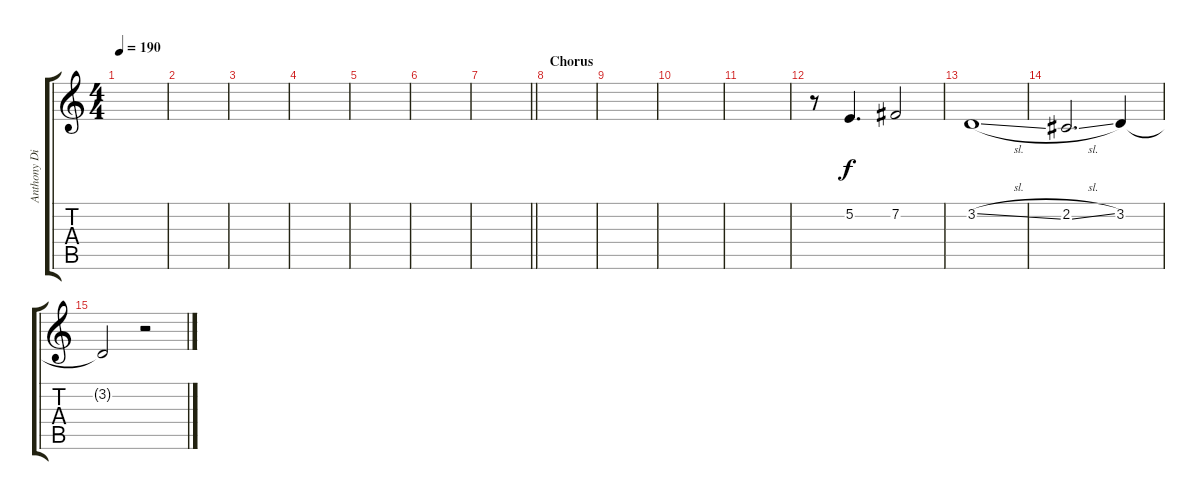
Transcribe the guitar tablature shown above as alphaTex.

\track ("Anthony Dilonno (Backup Vocals)" "Anthony Di") {instrument clarinet}
\staff {score tabs}
\tuning (E4 B3 G3 D3 A2 E2) {hide}
\ts (4 4)
\tempo 190
\clef g2
\ks c
|
|
|
|
|
|
\barLineRight lightlight
|
\section ("" "Chorus")
|
|
|
|
r.8 5.2.4{d} 7.2.2 |
3.2{sl}.1 |
2.2{sl}.2{d} 3.2.4 |
3.2{t}.2 r.2
